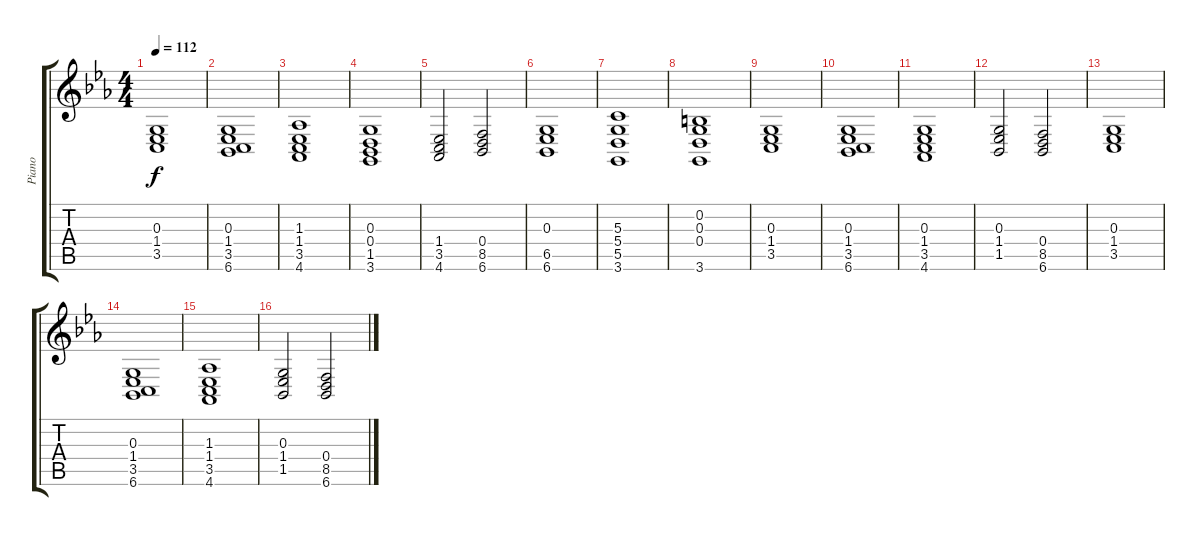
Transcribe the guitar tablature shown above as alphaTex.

\track ("Piano" "Piano") {instrument acousticgrandpiano}
\staff {score tabs}
\tuning (E4 B3 G3 D3 A2 E2) {hide}
\ts (4 4)
\tempo 112
\clef g2
\ks eb
(0.3 1.4 3.5).1{dy f} |
(0.3 1.4 3.5 6.6).1 |
(1.3 1.4 3.5 4.6).1 |
(0.3 0.4 1.5 3.6).1 |
(1.4 3.5 4.6).2 (0.4 8.5 6.6).2 |
(0.3 6.5 6.6).1 |
(5.3 5.4 5.5 3.6).1 |
(0.2 0.3 0.4 3.6).1 |
(0.3 1.4 3.5).1 |
(0.3 1.4 3.5 6.6).1 |
(0.3 1.4 3.5 4.6).1 |
(0.3 1.4 1.5).2 (0.4 8.5 6.6).2 |
(0.3 1.4 3.5).1 |
(0.3 1.4 3.5 6.6).1 |
(1.3 1.4 3.5 4.6).1 |
(0.3 1.4 1.5).2 (0.4 8.5 6.6).2
